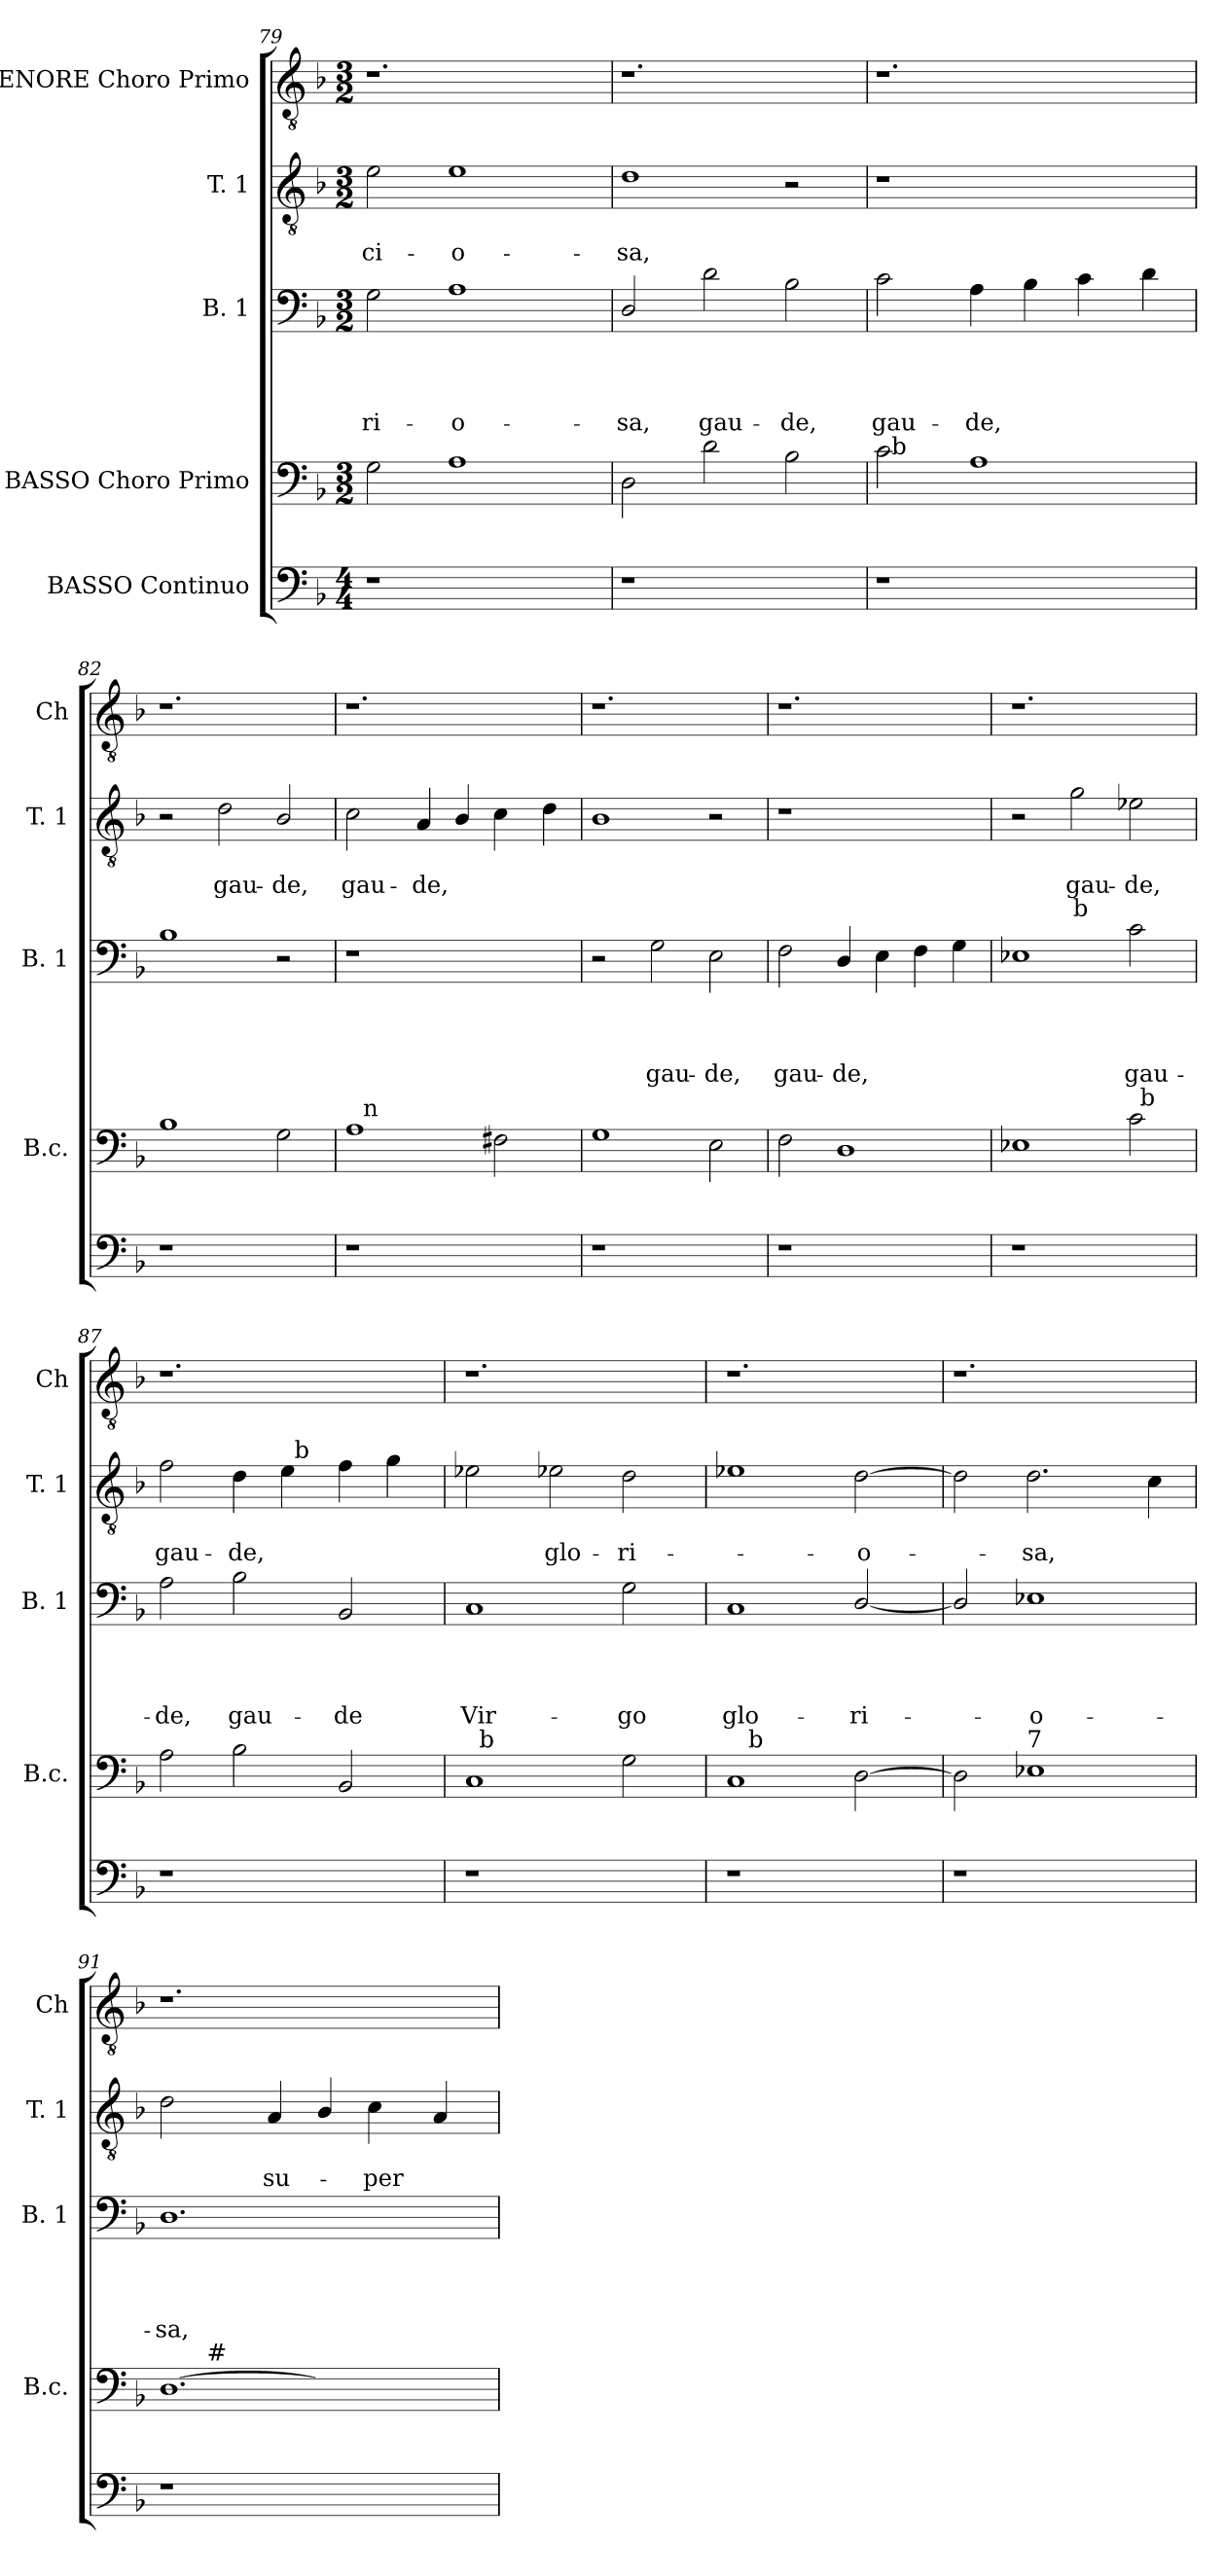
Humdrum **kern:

**kern	**kern	**kern	**text	**text	**text	**text	**kern	**text	**text	**text	**kern
*part5	*part4	*part3	*part3	*part3	*part3	*part3	*part2	*part2	*part2	*part2	*part1
*staff5	*staff4	*staff3	*staff3	*staff3	*staff3	*staff3	*staff2	*staff2	*staff2	*staff2	*staff1
*I"BASSO Continuo	*I"BASSO Choro Primo	*I"B. 1	*	*	*	*	*I"T. 1	*	*	*	*I"TENORE Choro Primo
*	*I'B.c.	*I'B. 1	*	*	*	*	*I'T. 1	*	*	*	*I'Ch
*clefF4	*clefF4	*clefF4	*	*	*	*	*clefGv2	*	*	*	*clefGv2
*ITrd7c12	*ITrd7c12	*	*	*	*	*	*	*	*	*	*
*k[b-]	*k[b-]	*k[b-]	*	*	*	*	*k[b-]	*	*	*	*k[b-]
*F:	*F:	*F:	*	*	*	*	*F:	*	*	*	*F:
*M4/4	*M3/2	*M3/2	*	*	*	*	*M3/2	*	*	*	*M3/2
=79	=79	=79	=79	=79	=79	=79	=79	=79	=79	=79	=79
!	!	!	!	!	!	!LO:LY:b	!	!	!LO:LY:b	!	!
1r	2GG\	2G\	.	.	.	-ri-	2e\	.	-ci-	.	1.r
!	!	!	!	!	!	!LO:LY:b:rj	!	!	!LO:LY:b:rj	!	!
.	1AA	1A	.	.	.	-o-	1e	.	-o-	.	.
2ryy	.	.	.	.	.	.	.	.	.	.	.
=80	=80	=80	=80	=80	=80	=80	=80	=80	=80	=80	=80
!	!	!	!	!	!	!LO:LY:b	!	!	!LO:LY:b	!	!
1r	2DD\	2D/	.	.	.	-sa,	1d	.	-sa,	.	1.r
!	!	!	!	!	!	!LO:LY:b	!	!	!	!	!
.	2D\	2d\	.	.	.	gau-	.	.	.	.	.
!	!	!	!	!	!	!LO:LY:b	!	!	!	!	!
2ryy	2BB-\	2B-\	.	.	.	-de,	2r	.	.	.	.
!!LO:LB:g=z
=81	=81	=81	=81	=81	=81	=81	=81	=81	=81	=81	=81
!	!	!	!	!	!	!LO:LY:b	!LO:N:vis=1	!	!	!	!
*	*^	*	*	*	*	*	*	*	*	*	*
1r	2C\	32ryy	2c\	.	.	.	gau-	1.r	.	.	.	1.r
!	!	!LO:TX:a:t=b	!	!	!	!	!	!	!	!	!	!
.	.	1ryy	.	.	.	.	.	.	.	.	.	.
!	!	!	!	!	!	!	!LO:LY:b	!	!	!	!	!
.	1AA	.	4A\	.	.	.	-de,	.	.	.	.	.
.	.	.	4B-\	.	.	.	.	.	.	.	.	.
2ryy	.	.	4c\	.	.	.	.	.	.	.	.	.
.	.	4...ryy	.	.	.	.	.	.	.	.	.	.
.	.	.	4d\	.	.	.	.	.	.	.	.	.
*	*v	*v	*	*	*	*	*	*	*	*	*	*
=82	=82	=82	=82	=82	=82	=82	=82	=82	=82	=82	=82
1r	1BB-	1B-	.	.	.	.	2r	.	.	.	1.r
!	!	!	!	!	!	!	!	!	!LO:LY:b	!	!
.	.	.	.	.	.	.	2d\	.	gau-	.	.
!	!	!	!	!	!	!	!	!	!LO:LY:b	!	!
2ryy	2GG\	2r	.	.	.	.	2B-/	.	-de,	.	.
=83	=83	=83	=83	=83	=83	=83	=83	=83	=83	=83	=83
!	!	!LO:N:vis=1	!	!	!	!	!	!	!LO:LY:b	!	!
*	*^	*	*	*	*	*	*	*	*	*	*
1r	1AA	16ryy	1.r	.	.	.	.	2c\	.	gau-	.	1.r
!	!	!LO:TX:a:t=n	!	!	!	!	!	!	!	!	!	!
.	.	1ryy	.	.	.	.	.	.	.	.	.	.
!	!	!	!	!	!	!	!	!	!	!LO:LY:b	!	!
.	.	.	.	.	.	.	.	4A/	.	-de,	.	.
.	.	.	.	.	.	.	.	4B-/	.	.	.	.
2ryy	2FF#X\	.	.	.	.	.	.	4c\	.	.	.	.
.	.	4..ryy	.	.	.	.	.	.	.	.	.	.
.	.	.	.	.	.	.	.	4d\	.	.	.	.
*	*v	*v	*	*	*	*	*	*	*	*	*	*
=84	=84	=84	=84	=84	=84	=84	=84	=84	=84	=84	=84
1r	1GG	2r	.	.	.	.	1B-	.	.	.	1.r
!	!	!	!	!	!	!LO:LY:b	!	!	!	!	!
.	.	2G\	.	.	.	gau-	.	.	.	.	.
!	!	!	!	!	!	!LO:LY:b	!	!	!	!	!
2ryy	2EE\	2E\	.	.	.	-de,	2r	.	.	.	.
=85	=85	=85	=85	=85	=85	=85	=85	=85	=85	=85	=85
!	!	!	!	!	!	!LO:LY:b	!LO:N:vis=1	!	!	!	!
1r	2FF\	2F\	.	.	.	gau-	1.r	.	.	.	1.r
!	!	!	!	!	!	!LO:LY:b	!	!	!	!	!
.	1DD>	4D/	.	.	.	-de,	.	.	.	.	.
.	.	4E\	.	.	.	.	.	.	.	.	.
2ryy	.	4F\	.	.	.	.	.	.	.	.	.
.	.	4G\	.	.	.	.	.	.	.	.	.
=86	=86	=86	=86	=86	=86	=86	=86	=86	=86	=86	=86
*	*^	*	*	*	*	*	*	*	*	*	*
1r	1EE-X	1ryy	1E-X	.	.	.	.	2r	.	.	.	1.r
!	!	!	!	!	!	!	!	!	!	!LO:LY:b	!LO:LY:b	!
.	.	.	.	.	.	.	.	2g\	.	gau-	b	.
!	!	!	!	!	!	!	!LO:LY:b	!	!	!LO:LY:b	!	!
2ryy	2C\	32ryy	2c\	.	.	.	gau-	2e-X\	.	-de,	.	.
!	!	!LO:TX:a:t=b	!	!	!	!	!	!	!	!	!	!
.	.	4...ryy	.	.	.	.	.	.	.	.	.	.
!!LO:LB:g=z
=87	=87	=87	=87	=87	=87	=87	=87	=87	=87	=87	=87	=87
!	!	!	!	!	!	!	!LO:LY:b	!	!	!LO:LY:b	!	!
*	*v	*v	*	*	*	*	*	*^	*	*	*	*
1r	2AA>\	2A\	.	.	.	-de,	2f\	2ryy	.	gau-	.	1.r
!	!	!	!	!	!	!LO:LY:b	!	!	!	!LO:LY:b	!	!
.	2BB-\	2B-\	.	.	.	gau-	4d\	4ryy	.	-de,	.	.
.	.	.	.	.	.	.	4e\	32ryy	.	.	.	.
!	!	!	!	!	!	!	!	!LO:TX:a:t=b	!	!	!	!
.	.	.	.	.	.	.	.	2ryy	.	.	.	.
!	!	!	!	!	!	!LO:LY:b	!	!	!	!	!	!
2ryy	2BBB-/	2BB-/	.	.	.	-de	4f\	.	.	.	.	.
.	.	.	.	.	.	.	4g\	.	.	.	.	.
.	.	.	.	.	.	.	.	8..ryy	.	.	.	.
=88	=88	=88	=88	=88	=88	=88	=88	=88	=88	=88	=88	=88
!	!	!	!	!	!	!LO:LY:b	!	!	!	!	!	!
*	*^	*	*	*	*	*	*v	*v	*	*	*	*
1r	1CC	32ryy	1C	.	.	.	Vir-	2e-X\	.	.	.	1.r
!	!	!LO:TX:a:t=b	!	!	!	!	!	!	!	!	!	!
.	.	1ryy	.	.	.	.	.	.	.	.	.	.
!	!	!	!	!	!	!	!	!	!	!LO:LY:b	!	!
.	.	.	.	.	.	.	.	2e-X\	.	glo-	.	.
!	!	!	!	!	!	!	!LO:LY:b	!	!	!LO:LY:b	!	!
2ryy	2GG\	.	2G\	.	.	.	-go	2d\	.	-ri-	.	.
.	.	4...ryy	.	.	.	.	.	.	.	.	.	.
=89	=89	=89	=89	=89	=89	=89	=89	=89	=89	=89	=89	=89
!	!	!	!	!	!	!	!LO:LY:b	!	!	!	!	!
1r	1CC	16ryy	1C	.	.	.	glo-	1e-X	.	.	.	1.r
!	!	!LO:TX:a:t=b	!	!	!	!	!	!	!	!	!	!
.	.	1ryy	.	.	.	.	.	.	.	.	.	.
!	!	!	!	!	!	!	!LO:LY:b	!	!	!LO:LY:b	!	!
2ryy	[>2DD>\	.	[<2D/	.	.	.	-ri-	[>2d\	.	-o-	.	.
.	.	4..ryy	.	.	.	.	.	.	.	.	.	.
*	*v	*v	*	*	*	*	*	*	*	*	*	*
=90	=90	=90	=90	=90	=90	=90	=90	=90	=90	=90	=90
1r	2DD\]	2D/]	.	.	.	.	2d\]	.	.	.	1.r
!	!LO:TX:a:t=7	!	!	!	!	!	!	!	!	!	!
!	!	!	!	!	!	!LO:LY:b:rj	!	!	!LO:LY:b	!	!
.	1EE-X	1E-X	.	.	.	-o-	2.d\	.	-sa,	.	.
2ryy	.	.	.	.	.	.	.	.	.	.	.
.	.	.	.	.	.	.	4c\	.	.	.	.
=91	=91	=91	=91	=91	=91	=91	=91	=91	=91	=91	=91
!	!	!	!	!	!	!LO:LY:b	!	!	!	!	!
*	*^	*	*	*	*	*	*	*	*	*	*
1r	[>1.DD	8ryy	1.D	.	.	.	-sa,	2d\	.	.	.	1.r
.	.	32ryy	.	.	.	.	.	.	.	.	.	.
!	!	!LO:TX:a:t=#	!	!	!	!	!	!	!	!	!	!
.	.	1ryy	.	.	.	.	.	.	.	.	.	.
!	!	!	!	!	!	!	!	!	!	!LO:LY:b	!	!
.	.	.	.	.	.	.	.	4A/	.	su-	.	.
.	.	.	.	.	.	.	.	4B-/	.	.	.	.
!	!	!	!	!	!	!	!	!	!	!LO:LY:b	!	!
2ryy	.	.	.	.	.	.	.	4c\	.	-per	.	.
.	.	4ryy	.	.	.	.	.	.	.	.	.	.
.	.	.	.	.	.	.	.	4A/	.	.	.	.
.	.	16.ryy	.	.	.	.	.	.	.	.	.	.
*	*v	*v	*	*	*	*	*	*	*	*	*	*
=	=	=	=	=	=	=	=	=	=	=	=
*-	*-	*-	*-	*-	*-	*-	*-	*-	*-	*-	*-
